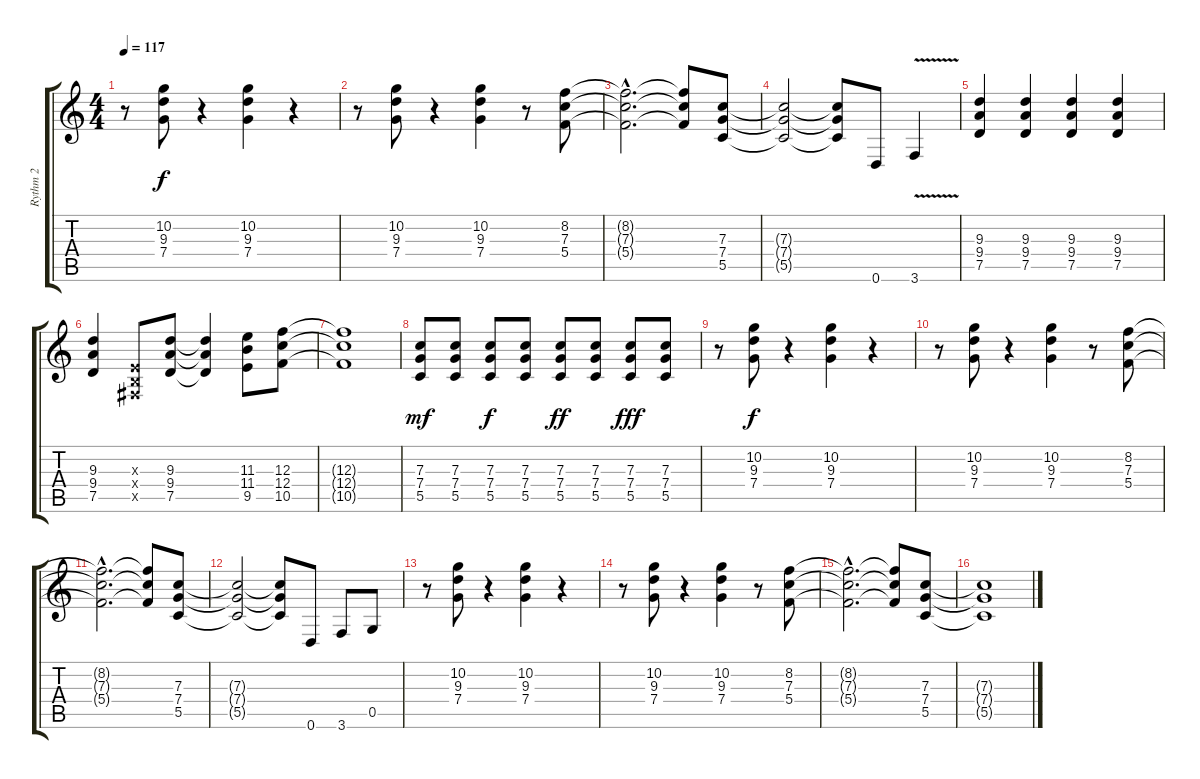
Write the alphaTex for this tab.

\track ("Rythm 2" "Rythm 2") {instrument overdrivenguitar}
\staff {score tabs}
\tuning (D4 A3 F3 C3 G2 D2) {hide}
\ts (4 4)
\tempo 117
\clef g2
\ks c
r.8{dy f} (10.2 9.3 7.4).8 r.4 (10.2 9.3 7.4).4 r.4 |
r.8 (10.2 9.3 7.4).8 r.4 (10.2 9.3 7.4).4 r.8 (8.2 7.3 5.4).8 |
(8.2{hac t} 7.3{hac t} 5.4{hac t}).2{d} (8.2{t} 7.3{t} 5.4{t}).8 (7.3 7.4 5.5).8 |
(7.3{t} 7.4{t} 5.5{t}).2 (7.3{t} 7.4{t} 5.5{t}).8 0.6.8 3.6{v}.4 |
(9.3 9.4 7.5).4 (9.3 9.4 7.5).4 (9.3 9.4 7.5).4 (9.3 9.4 7.5).4 |
(9.3 9.4 7.5).4 (-1.3{x} -1.4{x} -1.5{x}).8 (9.3 9.4 7.5).8 (9.3{t} 9.4{t} 7.5{t}).4 (11.3 11.4 9.5).8 (12.3 12.4 10.5).8 |
(12.3{t} 12.4{t} 10.5{t}).1 |
(7.3 7.4 5.5).8{dy mf} (7.3 7.4 5.5).8 (7.3 7.4 5.5).8{dy f} (7.3 7.4 5.5).8 (7.3 7.4 5.5).8{dy ff} (7.3 7.4 5.5).8 (7.3 7.4 5.5).8{dy fff} (7.3 7.4 5.5).8 |
r.8 (10.2 9.3 7.4).8{dy f} r.4 (10.2 9.3 7.4).4 r.4 |
r.8 (10.2 9.3 7.4).8 r.4 (10.2 9.3 7.4).4 r.8 (8.2 7.3 5.4).8 |
(8.2{hac t} 7.3{hac t} 5.4{hac t}).2{d} (8.2{t} 7.3{t} 5.4{t}).8 (7.3 7.4 5.5).8 |
(7.3{t} 7.4{t} 5.5{t}).2 (7.3{t} 7.4{t} 5.5{t}).8 0.6.8 3.6.8 0.5.8 |
r.8 (10.2 9.3 7.4).8 r.4 (10.2 9.3 7.4).4 r.4 |
r.8 (10.2 9.3 7.4).8 r.4 (10.2 9.3 7.4).4 r.8 (8.2 7.3 5.4).8 |
(8.2{hac t} 7.3{hac t} 5.4{hac t}).2{d} (8.2{t} 7.3{t} 5.4{t}).8 (7.3 7.4 5.5).8 |
(7.3{t} 7.4{t} 5.5{t}).1
